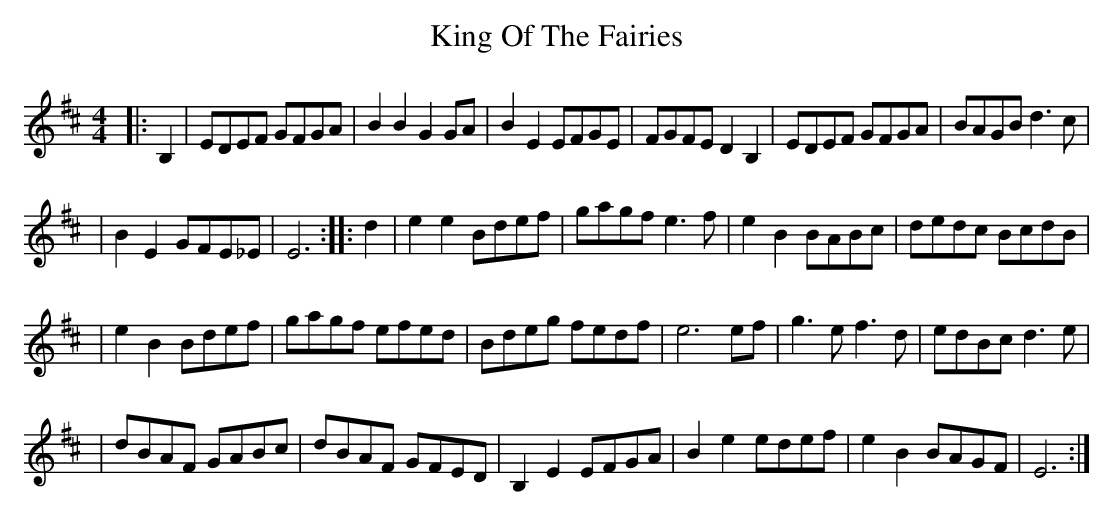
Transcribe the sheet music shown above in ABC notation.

X:1
T: King Of The Fairies
M: 4/4
L: 1/8
K: Edor
|:B,2|EDEF GFGA|B2B2 G2GA|B2E2 EFGE|FGFE D2B,2|EDEF GFGA|BAGB d3c|
| B2E2 GFE_E|E6 :| |:d2|e2e2 Bdef|gagf e3f|e2B2 BABc|dedc BcdB|
|e2B2 Bdef|gagf efed|Bdeg fedf|e6 ef|g3e f3d|edBc d3e|
|dBAF GABc|dBAF GFED|B,2E2 EFGA|B2e2 edef|e2B2 BAGF|E6:|
